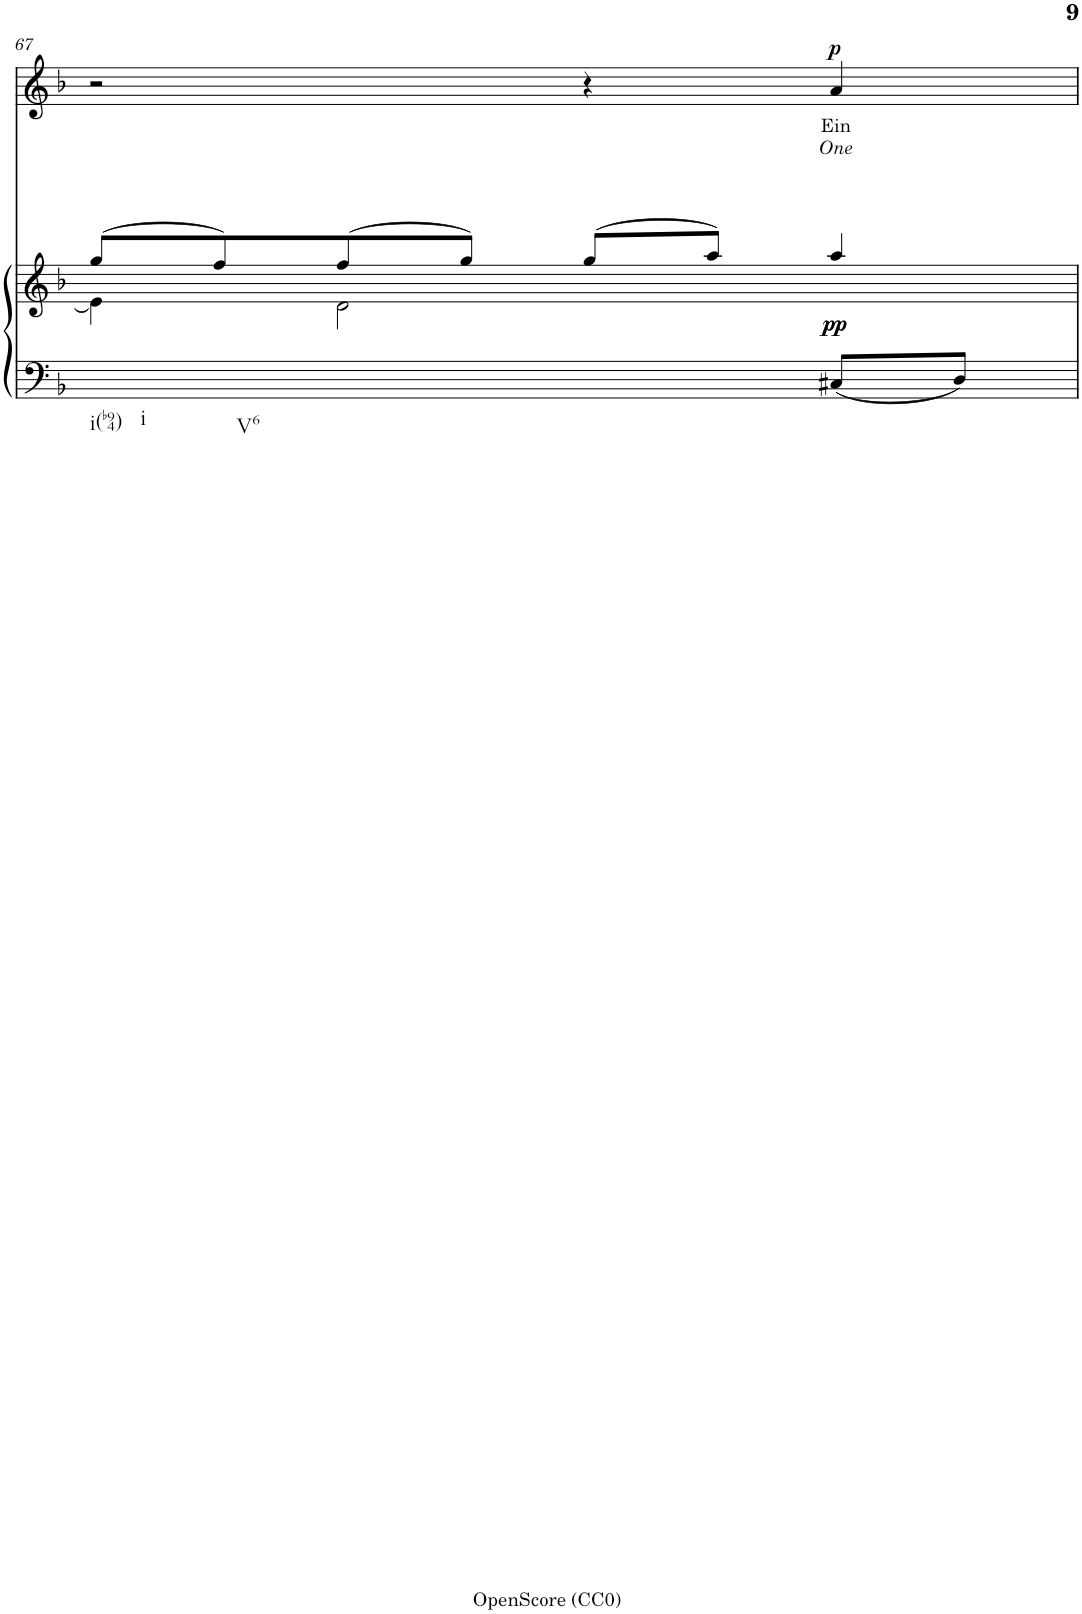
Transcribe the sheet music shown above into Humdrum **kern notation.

**kern	**kern	**dynam	**kern	**text	**text	**dynam
*part2	*part2	*part2	*part1	*part1	*part1	*part1
*staff3	*staff2	*staff2/3	*staff1	*staff1	*staff1	*staff1
*I"Piano	*	*	*I"Voice	*	*	*
*I'Pno	*	*	*	*	*	*
!!LO:PB:g=z
*clefF4	*clefG2	*	*clefG2	*	*	*
*k[b-]	*k[b-]	*	*k[b-]	*	*	*
*M4/4	*M4/4	*	*M4/4	*	*	*
=67	=67	=67	=67	=67	=67	=67
*^	*^	*	*	*	*	*
!LO:TX:b:t=i(b94)	!	!	!	!	!	!	!	!
!LO:TX:b:t=i	!	!	!	!	!	!	!	!
!LO:TX:b:t=V6	!	!	!	!	!	!	!	!
2.ryy	1ryy	(8gg/L	4e-\]	.	2r	.	.	.
.	.	8ff/)	.	.	.	.	.	.
.	.	(8ff/	2d\	.	.	.	.	.
.	.	8gg/J)	.	.	.	.	.	.
.	.	(8gg/L	.	.	4r	.	.	.
.	.	8aa/J)	.	.	.	.	.	.
!	!	!	!	!LO:DY:b	!	!LO:LY:b	!LO:LY:b	!
!	!	!	!	!LO:DY:n=1:b	!	!	!	!LO:DY:a
8C#X/L	.	4aa/	4ryy	pp pp	4a/	Ein	One	p
8D/J	.	.	.	.	.	.	.	.
*v	*v	*	*	*	*	*	*	*
*	*v	*v	*	*	*	*	*
=	=	=	=	=	=	=
*-	*-	*-	*-	*-	*-	*-
